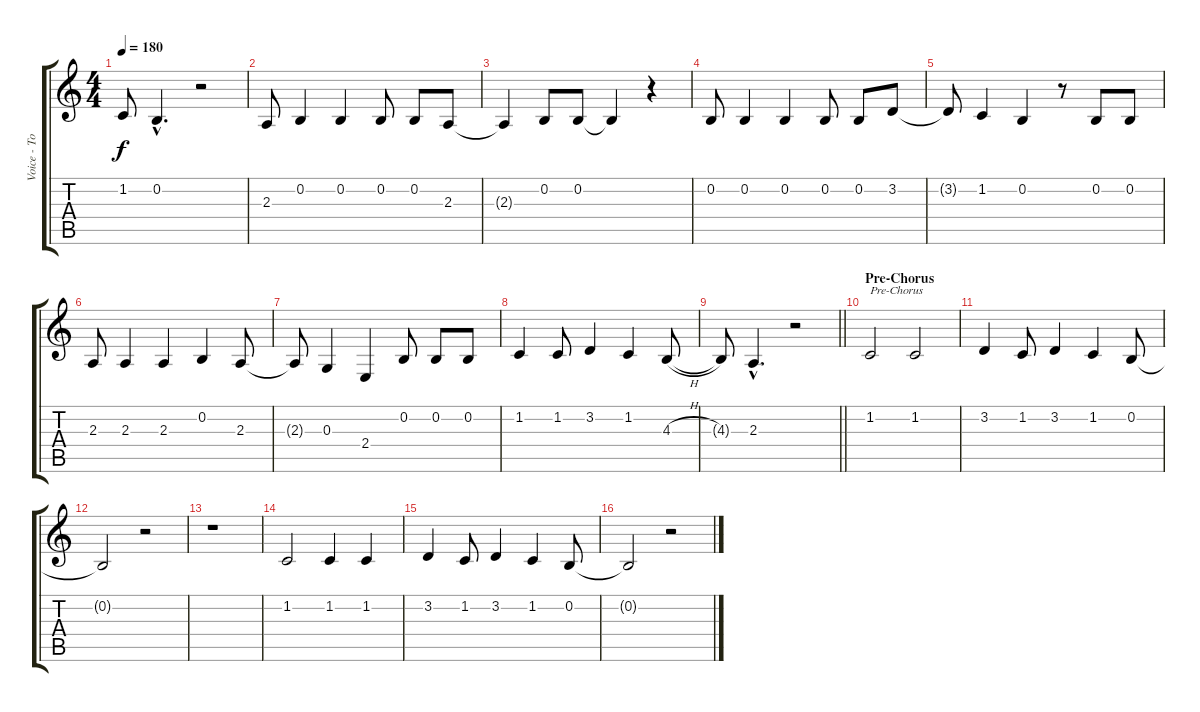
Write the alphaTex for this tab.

\track ("Voice - Tony Sly" "Voice - To") {instrument lead8bassandlead}
\staff {score tabs}
\tuning (E4 B3 G3 D3 A2 E2) {hide}
\ts (4 4)
\tempo 180
\clef g2
\ks c
1.2{t}.8{dy f} 0.2{hac}.4{d} r.2 |
2.3.8 0.2.4 0.2.4 0.2.8 0.2.8 2.3.8 |
2.3{t}.4 0.2.8 0.2.8 0.2{t}.4 r.4 |
0.2.8 0.2.4 0.2.4 0.2.8 0.2.8 3.2.8 |
3.2{t}.8 1.2.4 0.2.4 r.8 0.2.8 0.2.8 |
2.3.8 2.3.4 2.3.4 0.2.4 2.3.8 |
2.3{t}.8 0.3.4 2.4.4 0.2.8 0.2.8 0.2.8 |
1.2.4 1.2.8 3.2.4 1.2.4 4.3{h}.8 |
\barLineRight lightlight
4.3{t}.8 2.3{hac}.4{d} r.2 |
\section ("" "Pre-Chorus")
1.2.2{txt "Pre-Chorus"} 1.2.2 |
3.2.4 1.2.8 3.2.4 1.2.4 0.2.8 |
0.2{t}.2 r.2 |
r.1 |
1.2.2 1.2.4 1.2.4 |
3.2.4 1.2.8 3.2.4 1.2.4 0.2.8 |
0.2{t}.2 r.2
